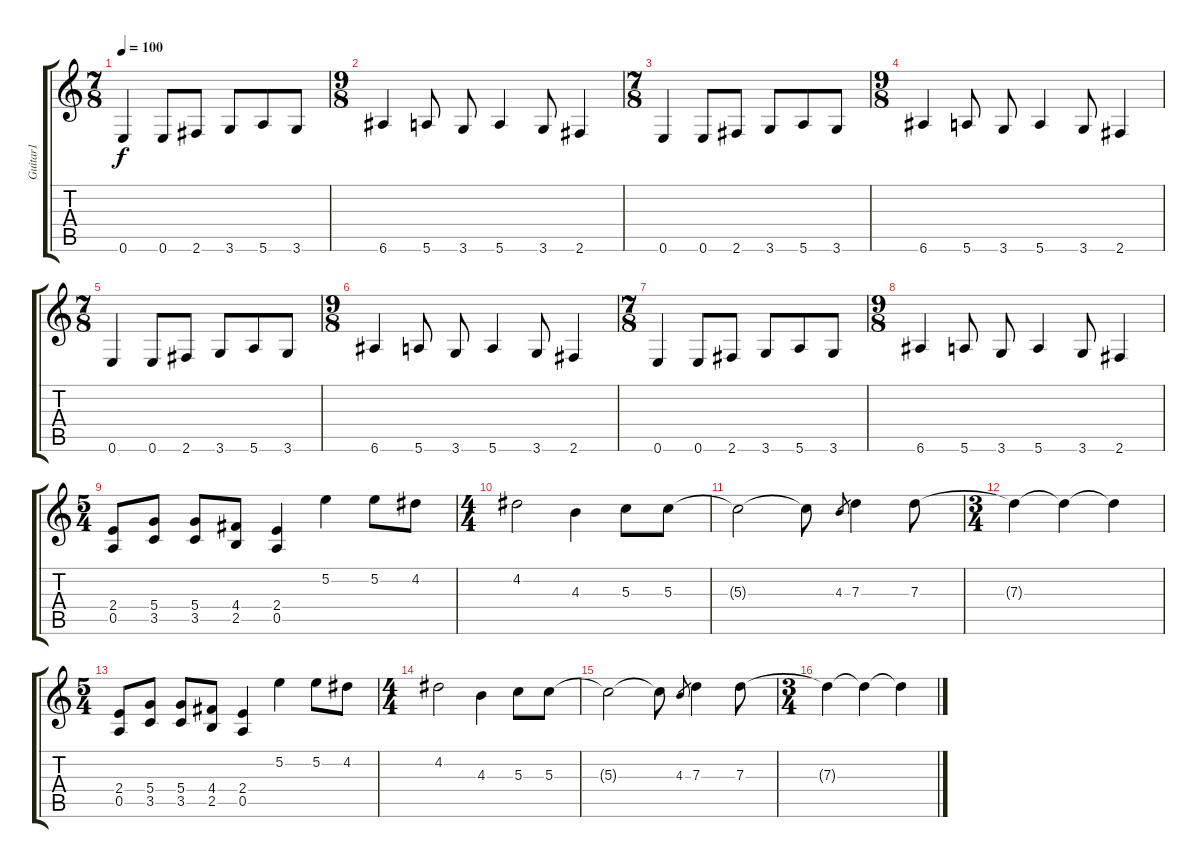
\track ("Guitar1" "Guitar1") {instrument distortionguitar}
\staff {score tabs}
\tuning (E4 B3 G3 D3 A2 E2) {hide}
\ts (7 8)
\tempo 100
\clef g2
\ks c
0.6.4{dy f} 0.6.8 2.6.8 3.6.8 5.6.8 3.6.8 |
\ts (9 8)
6.6.4 5.6.8 3.6.8 5.6.4 3.6.8 2.6.4 |
\ts (7 8)
0.6.4 0.6.8 2.6.8 3.6.8 5.6.8 3.6.8 |
\ts (9 8)
6.6.4 5.6.8 3.6.8 5.6.4 3.6.8 2.6.4 |
\ts (7 8)
0.6.4 0.6.8 2.6.8 3.6.8 5.6.8 3.6.8 |
\ts (9 8)
6.6.4 5.6.8 3.6.8 5.6.4 3.6.8 2.6.4 |
\ts (7 8)
0.6.4 0.6.8 2.6.8 3.6.8 5.6.8 3.6.8 |
\ts (9 8)
6.6.4 5.6.8 3.6.8 5.6.4 3.6.8 2.6.4 |
\ts (5 4)
(2.4 0.5).8 (5.4 3.5).8 (5.4 3.5).8 (4.4 2.5).8 (2.4 0.5).4 5.2.4 5.2.8 4.2.8 |
\ts (4 4)
4.2.2 4.3.4 5.3.8 5.3.8 |
5.3{t}.2 5.3{t}.8 4.3.8{gr} 7.3.4 7.3.8 |
\ts (3 4)
7.3{t}.4 7.3{t}.4 7.3{t}.4 |
\ts (5 4)
(2.4 0.5).8 (5.4 3.5).8 (5.4 3.5).8 (4.4 2.5).8 (2.4 0.5).4 5.2.4 5.2.8 4.2.8 |
\ts (4 4)
4.2.2 4.3.4 5.3.8 5.3.8 |
5.3{t}.2 5.3{t}.8 4.3.8{gr} 7.3.4 7.3.8 |
\ts (3 4)
7.3{t}.4 7.3{t}.4 7.3{t}.4
